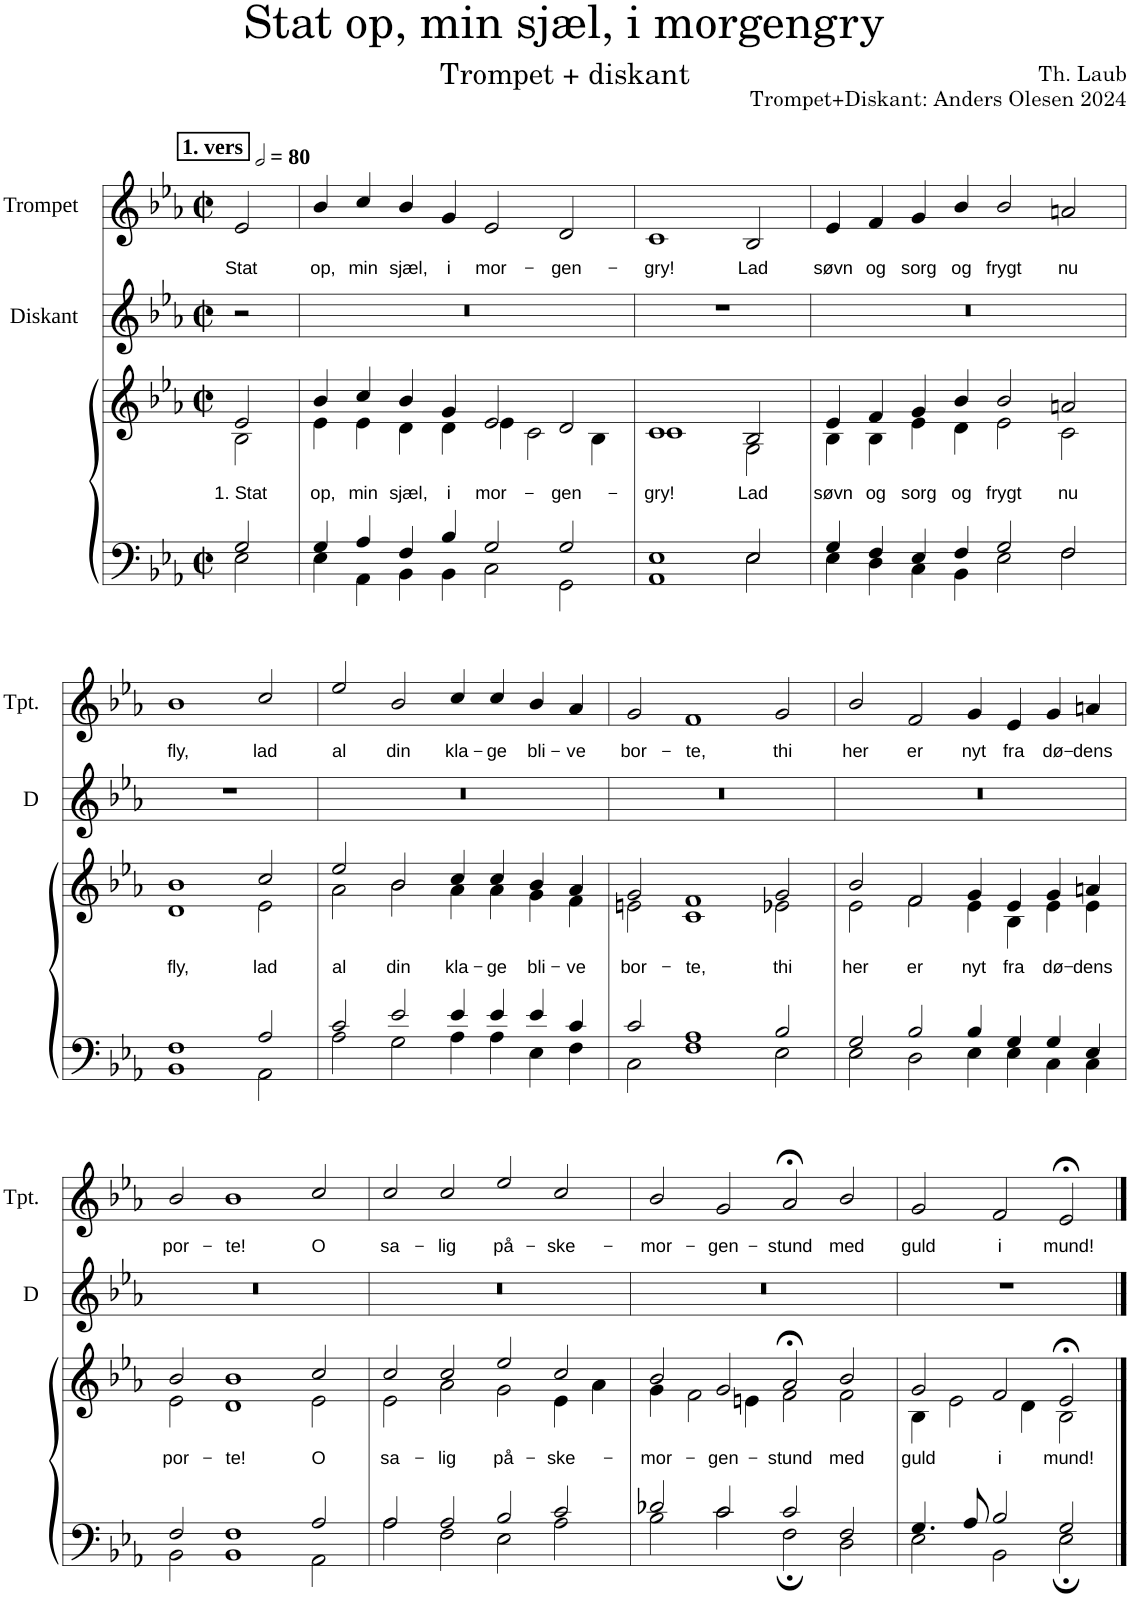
**kern	**kern	**text	**kern	**kern	**text
*part3	*part3	*part3	*part2	*part1	*part1
*staff4	*staff3	*staff3	*staff2	*staff1	*staff1
*I"Piano	*	*	*I"Diskant	*I"Trompet	*
*I'Pno	*	*	*I'D	*I'Tpt.	*
*clefF4	*clefG2	*	*clefG2	*clefG2	*
*	*	*	*	*Trd1c2	*
*k[b-e-a-]	*k[b-e-a-]	*	*k[b-e-a-]	*k[b-e-a-]	*
*E-:	*E-:	*	*E-:	*E-:	*
*M2/2	*M2/2	*	*M2/2	*M2/2	*
*met(c|)	*met(c|)	*	*met(c|)	*met(c|)	*
*MM160	*MM160	*	*MM160	*MM160	*
!!LO:REH:place=s1:a:B:cj:t=1. vers
=	=	=	=	=	=
*^	*	*	*	*	*
!	!	!	!LO:LY:b	!	!	!LO:LY:b
*	*	*^	*	*	*	*
2G/	2E-\	2e-/	2B-\	1. Stat	2r	2e-/	Stat
=	=	=	=	=	=	=	=
!	!	!	!	!LO:LY:b	!	!	!LO:LY:b
4G/	4E-\	4b-/	4e-\	op,	1r	4b-/	op,
!	!	!	!	!LO:LY:b	!	!	!LO:LY:b
4A-/	4AA-\	4cc/	4e-\	min	.	4cc/	min
!	!	!	!	!LO:LY:b	!	!	!LO:LY:b
4F/	4BB-\	4b-/	4d\	sjæl,	.	4b-/	sjæl,
!	!	!	!	!LO:LY:b	!	!	!LO:LY:b
4B-/	4BB-\	4g/	4d\	i	.	4g/	i
!	!	!	!	!LO:LY:b	!	!	!LO:LY:b
2G/	2C\	2e-/	4e-\	mor-	1ryy	2e-/	mor-
.	.	.	2c\	.	.	.	.
!	!	!	!	!LO:LY:b	!	!	!LO:LY:b
2G/	2GG\	2d/	.	-gen-	.	2d/	-gen-
.	.	.	4B-\	.	.	.	.
=	=	=	=	=	=	=	=
!	!	!	!	!LO:LY:b	!	!	!LO:LY:b
1E-	1AA-	1c	1c	-gry!	1r	1c	-gry!
!	!	!	!	!LO:LY:b	!	!	!LO:LY:b
2E-/	2E-\	2B-/	2G\	Lad	2ryy	2B-/	Lad
=	=	=	=	=	=	=	=
!	!	!	!	!LO:LY:b	!	!	!LO:LY:b
4G/	4E-\	4e-/	4B-\	søvn	1r	4e-/	søvn
!	!	!	!	!LO:LY:b	!	!	!LO:LY:b
4F/	4D\	4f/	4B-\	og	.	4f/	og
!	!	!	!	!LO:LY:b	!	!	!LO:LY:b
4E-/	4C\	4g/	4e-\	sorg	.	4g/	sorg
!	!	!	!	!LO:LY:b	!	!	!LO:LY:b
4F/	4BB-\	4b-/	4d\	og	.	4b-/	og
!	!	!	!	!LO:LY:b	!	!	!LO:LY:b
2G/	2E-\	2b-/	2e-\	frygt	1ryy	2b-/	frygt
!	!	!	!	!LO:LY:b	!	!	!LO:LY:b
2F/	2F\	2an/	2c\	nu	.	2an/	nu
!!LO:LB:g=z
=	=	=	=	=	=	=	=
!	!	!	!	!LO:LY:b	!	!	!LO:LY:b
1F	1BB-	1b-	1d	fly,	1r	1b-	fly,
!	!	!	!	!LO:LY:b	!	!	!LO:LY:b
2A-/	2AA-\	2cc/	2e-\	lad	2ryy	2cc/	lad
=	=	=	=	=	=	=	=
!	!	!	!	!LO:LY:b	!	!	!LO:LY:b
2c/	2A-\	2ee-/	2a-\	al	1r	2ee-/	al
!	!	!	!	!LO:LY:b	!	!	!LO:LY:b
2e-/	2G\	2b-/	2b-\	din	.	2b-/	din
!	!	!	!	!LO:LY:b	!	!	!LO:LY:b
4e-/	4A-\	4cc/	4a-\	kla-	1ryy	4cc/	kla-
!	!	!	!	!LO:LY:b	!	!	!LO:LY:b
4e-/	4A-\	4cc/	4a-\	-ge	.	4cc/	-ge
!	!	!	!	!LO:LY:b	!	!	!LO:LY:b
4e-/	4E-\	4b-/	4g\	bli-	.	4b-/	bli-
!	!	!	!	!LO:LY:b	!	!	!LO:LY:b
4c/	4F\	4a-/	4f\	-ve	.	4a-/	-ve
=	=	=	=	=	=	=	=
!	!	!	!	!LO:LY:b	!	!	!LO:LY:b
2c/	2C\	2g/	2en\	bor-	1r	2g/	bor-
!	!	!	!	!LO:LY:b	!	!	!LO:LY:b
[2A-	[2F	[2f	[2c	-te,	.	[2f	-te,
2ryy	2ryy	2ryy	2ryy	.	1ryy	2ryy	.
!	!	!	!	!LO:LY:b	!	!	!LO:LY:b
2B-/	2E-\	2g/	2e-X\	thi	.	2g/	thi
=	=	=	=	=	=	=	=
!	!	!	!	!LO:LY:b	!	!	!LO:LY:b
2G/	2E-\	2b-/	2e-\	her	1r	2b-/	her
2A-]	2F]	2f]	2c]	.	.	2f]	.
!	!	!	!	!LO:LY:b	!	!	!LO:LY:b
2B-/	2D\	2f/	2f\	er	1.ryy	2f/	er
!	!	!	!	!LO:LY:b	!	!	!LO:LY:b
4B-/	4E-\	4g/	4e-\	nyt	.	4g/	nyt
!	!	!	!	!LO:LY:b	!	!	!LO:LY:b
4G/	4E-\	4e-/	4B-\	fra	.	4e-/	fra
!	!	!	!	!LO:LY:b	!	!	!LO:LY:b
4G/	4C\	4g/	4e-\	dø-	.	4g/	dø-
!	!	!	!	!LO:LY:b	!	!	!LO:LY:b
4E-/	4C\	4an/	4e-\	-dens	.	4an/	-dens
!!LO:LB:g=z
=	=	=	=	=	=	=	=
!	!	!	!	!LO:LY:b	!	!	!LO:LY:b
2F/	2BB-\	2b-/	2e-\	por-	1r	2b-/	por-
!	!	!	!	!LO:LY:b	!	!	!LO:LY:b
[2F	[2BB-	[2b-	[2d	-te!	.	[2b-	-te!
2ryy	2ryy	2ryy	2ryy	.	1ryy	2ryy	.
!	!	!	!	!LO:LY:b	!	!	!LO:LY:b
2A-/	2AA-\	2cc/	2e-\	O	.	2cc/	O
=	=	=	=	=	=	=	=
!	!	!	!	!LO:LY:b	!	!	!LO:LY:b
2A-/	2A-\	2cc/	2e-\	sa-	1r	2cc/	sa-
2F]	2BB-]	2b-]	2d]	.	.	2b-]	.
!	!	!	!	!LO:LY:b	!	!	!LO:LY:b
2A-/	2F\	2cc/	2a-\	-lig	1.ryy	2cc/	-lig
!	!	!	!	!LO:LY:b	!	!	!LO:LY:b
2B-/	2E-\	2ee-/	2g\	på-	.	2ee-/	på-
!	!	!	!	!LO:LY:b	!	!	!LO:LY:b
2c/	2A-\	2cc/	4e-\	-ske-	.	2cc/	-ske-
.	.	.	4a-\	.	.	.	.
=1	=1	=1	=1	=1	=1	=1	=1
!	!	!	!	!LO:LY:b	!	!	!LO:LY:b
2d-X/	2B-\	2b-/	4g\	-mor-	1r	2b-/	-mor-
.	.	.	2f\	.	.	.	.
!	!	!	!	!LO:LY:b	!	!	!LO:LY:b
2c/	2c\	2g/	.	-gen-	.	2g/	-gen-
.	.	.	4en\	.	.	.	.
!	!	!	!	!LO:LY:b	!	!	!LO:LY:b
2c/	2F;\	2a-;</	2f\	-stund	1ryy	2a-;</	-stund
!	!	!	!	!LO:LY:b	!	!	!LO:LY:b
2F/	2D\	2b-/	2f\	med	.	2b-/	med
=2	=2	=2	=2	=2	=2	=2	=2
!	!	!	!	!LO:LY:b	!	!	!LO:LY:b
4.G/	2E-\	2g/	4B-\	guld	1r	2g/	guld
.	.	.	2e-\	.	.	.	.
8A-/	.	.	.	.	.	.	.
!	!	!	!	!LO:LY:b	!	!	!LO:LY:b
2B-/	2BB-\	2f/	.	i	.	2f/	i
.	.	.	4d\	.	.	.	.
!	!	!	!	!LO:LY:b	!	!	!LO:LY:b
2G/	2E-;\	2e-;</	2B-\	mund!	2ryy	2e-;</	mund!
*v	*v	*	*	*	*	*	*
*	*v	*v	*	*	*	*
==	==	==	==	==	==
*-	*-	*-	*-	*-	*-
